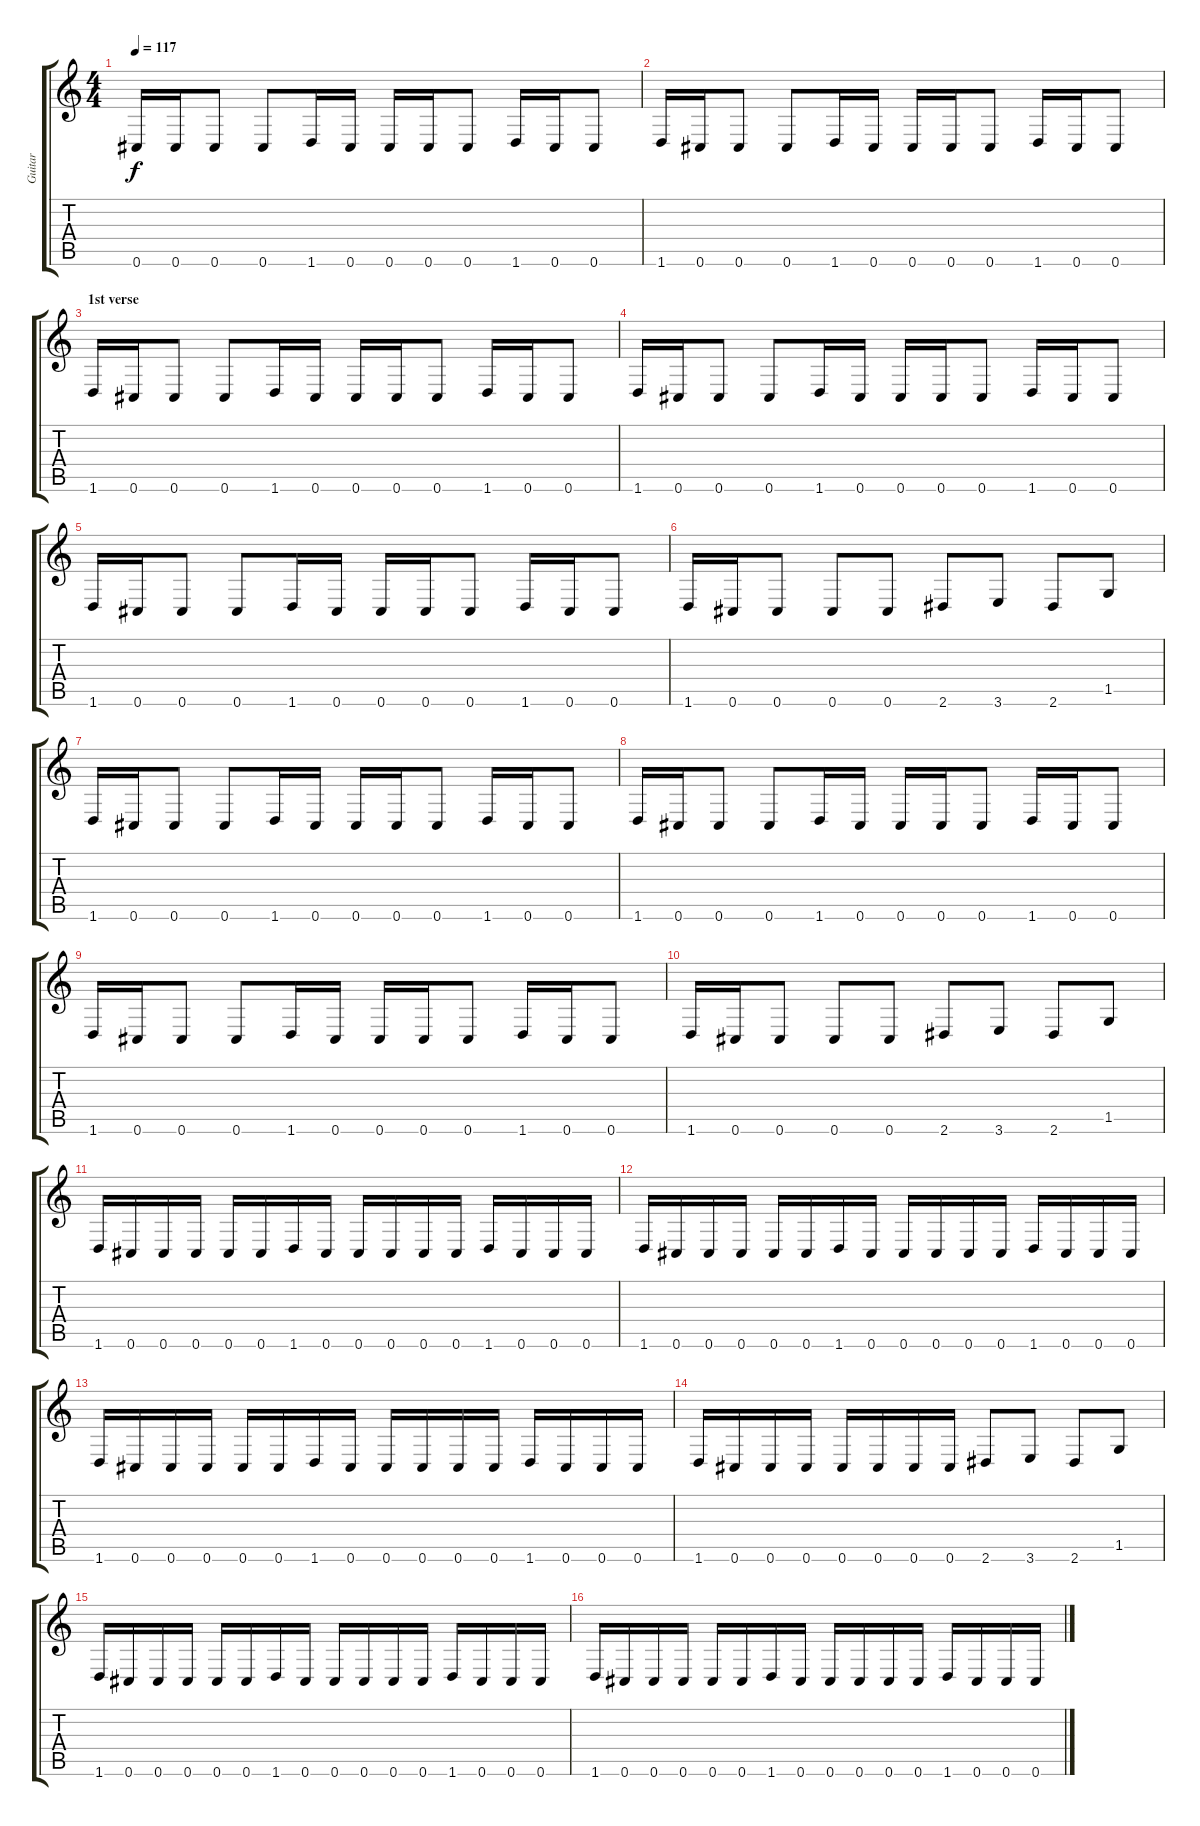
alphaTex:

\track ("Guitar" "Guitar") {instrument distortionguitar}
\staff {score tabs}
\tuning (Db4 Ab3 E3 B2 Gb2 Db2) {hide}
\ts (4 4)
\tempo 117
\clef g2
\ks c
0.6.16{dy f} 0.6.16 0.6.8 0.6.8 1.6.16 0.6.16 0.6.16 0.6.16 0.6.8 1.6.16 0.6.16 0.6.8 |
1.6.16 0.6.16 0.6.8 0.6.8 1.6.16 0.6.16 0.6.16 0.6.16 0.6.8 1.6.16 0.6.16 0.6.8 |
\section ("" "1st verse")
1.6.16 0.6.16 0.6.8 0.6.8 1.6.16 0.6.16 0.6.16 0.6.16 0.6.8 1.6.16 0.6.16 0.6.8 |
1.6.16 0.6.16 0.6.8 0.6.8 1.6.16 0.6.16 0.6.16 0.6.16 0.6.8 1.6.16 0.6.16 0.6.8 |
1.6.16 0.6.16 0.6.8 0.6.8 1.6.16 0.6.16 0.6.16 0.6.16 0.6.8 1.6.16 0.6.16 0.6.8 |
1.6.16 0.6.16 0.6.8 0.6.8 0.6.8 2.6.8 3.6.8 2.6.8 1.5.8 |
1.6.16 0.6.16 0.6.8 0.6.8 1.6.16 0.6.16 0.6.16 0.6.16 0.6.8 1.6.16 0.6.16 0.6.8 |
1.6.16 0.6.16 0.6.8 0.6.8 1.6.16 0.6.16 0.6.16 0.6.16 0.6.8 1.6.16 0.6.16 0.6.8 |
1.6.16 0.6.16 0.6.8 0.6.8 1.6.16 0.6.16 0.6.16 0.6.16 0.6.8 1.6.16 0.6.16 0.6.8 |
1.6.16 0.6.16 0.6.8 0.6.8 0.6.8 2.6.8 3.6.8 2.6.8 1.5.8 |
1.6.16 0.6.16 0.6.16 0.6.16 0.6.16 0.6.16 1.6.16 0.6.16 0.6.16 0.6.16 0.6.16 0.6.16 1.6.16 0.6.16 0.6.16 0.6.16 |
1.6.16 0.6.16 0.6.16 0.6.16 0.6.16 0.6.16 1.6.16 0.6.16 0.6.16 0.6.16 0.6.16 0.6.16 1.6.16 0.6.16 0.6.16 0.6.16 |
1.6.16 0.6.16 0.6.16 0.6.16 0.6.16 0.6.16 1.6.16 0.6.16 0.6.16 0.6.16 0.6.16 0.6.16 1.6.16 0.6.16 0.6.16 0.6.16 |
1.6.16 0.6.16 0.6.16 0.6.16 0.6.16 0.6.16 0.6.16 0.6.16 2.6.8 3.6.8 2.6.8 1.5.8 |
1.6.16 0.6.16 0.6.16 0.6.16 0.6.16 0.6.16 1.6.16 0.6.16 0.6.16 0.6.16 0.6.16 0.6.16 1.6.16 0.6.16 0.6.16 0.6.16 |
1.6.16 0.6.16 0.6.16 0.6.16 0.6.16 0.6.16 1.6.16 0.6.16 0.6.16 0.6.16 0.6.16 0.6.16 1.6.16 0.6.16 0.6.16 0.6.16
